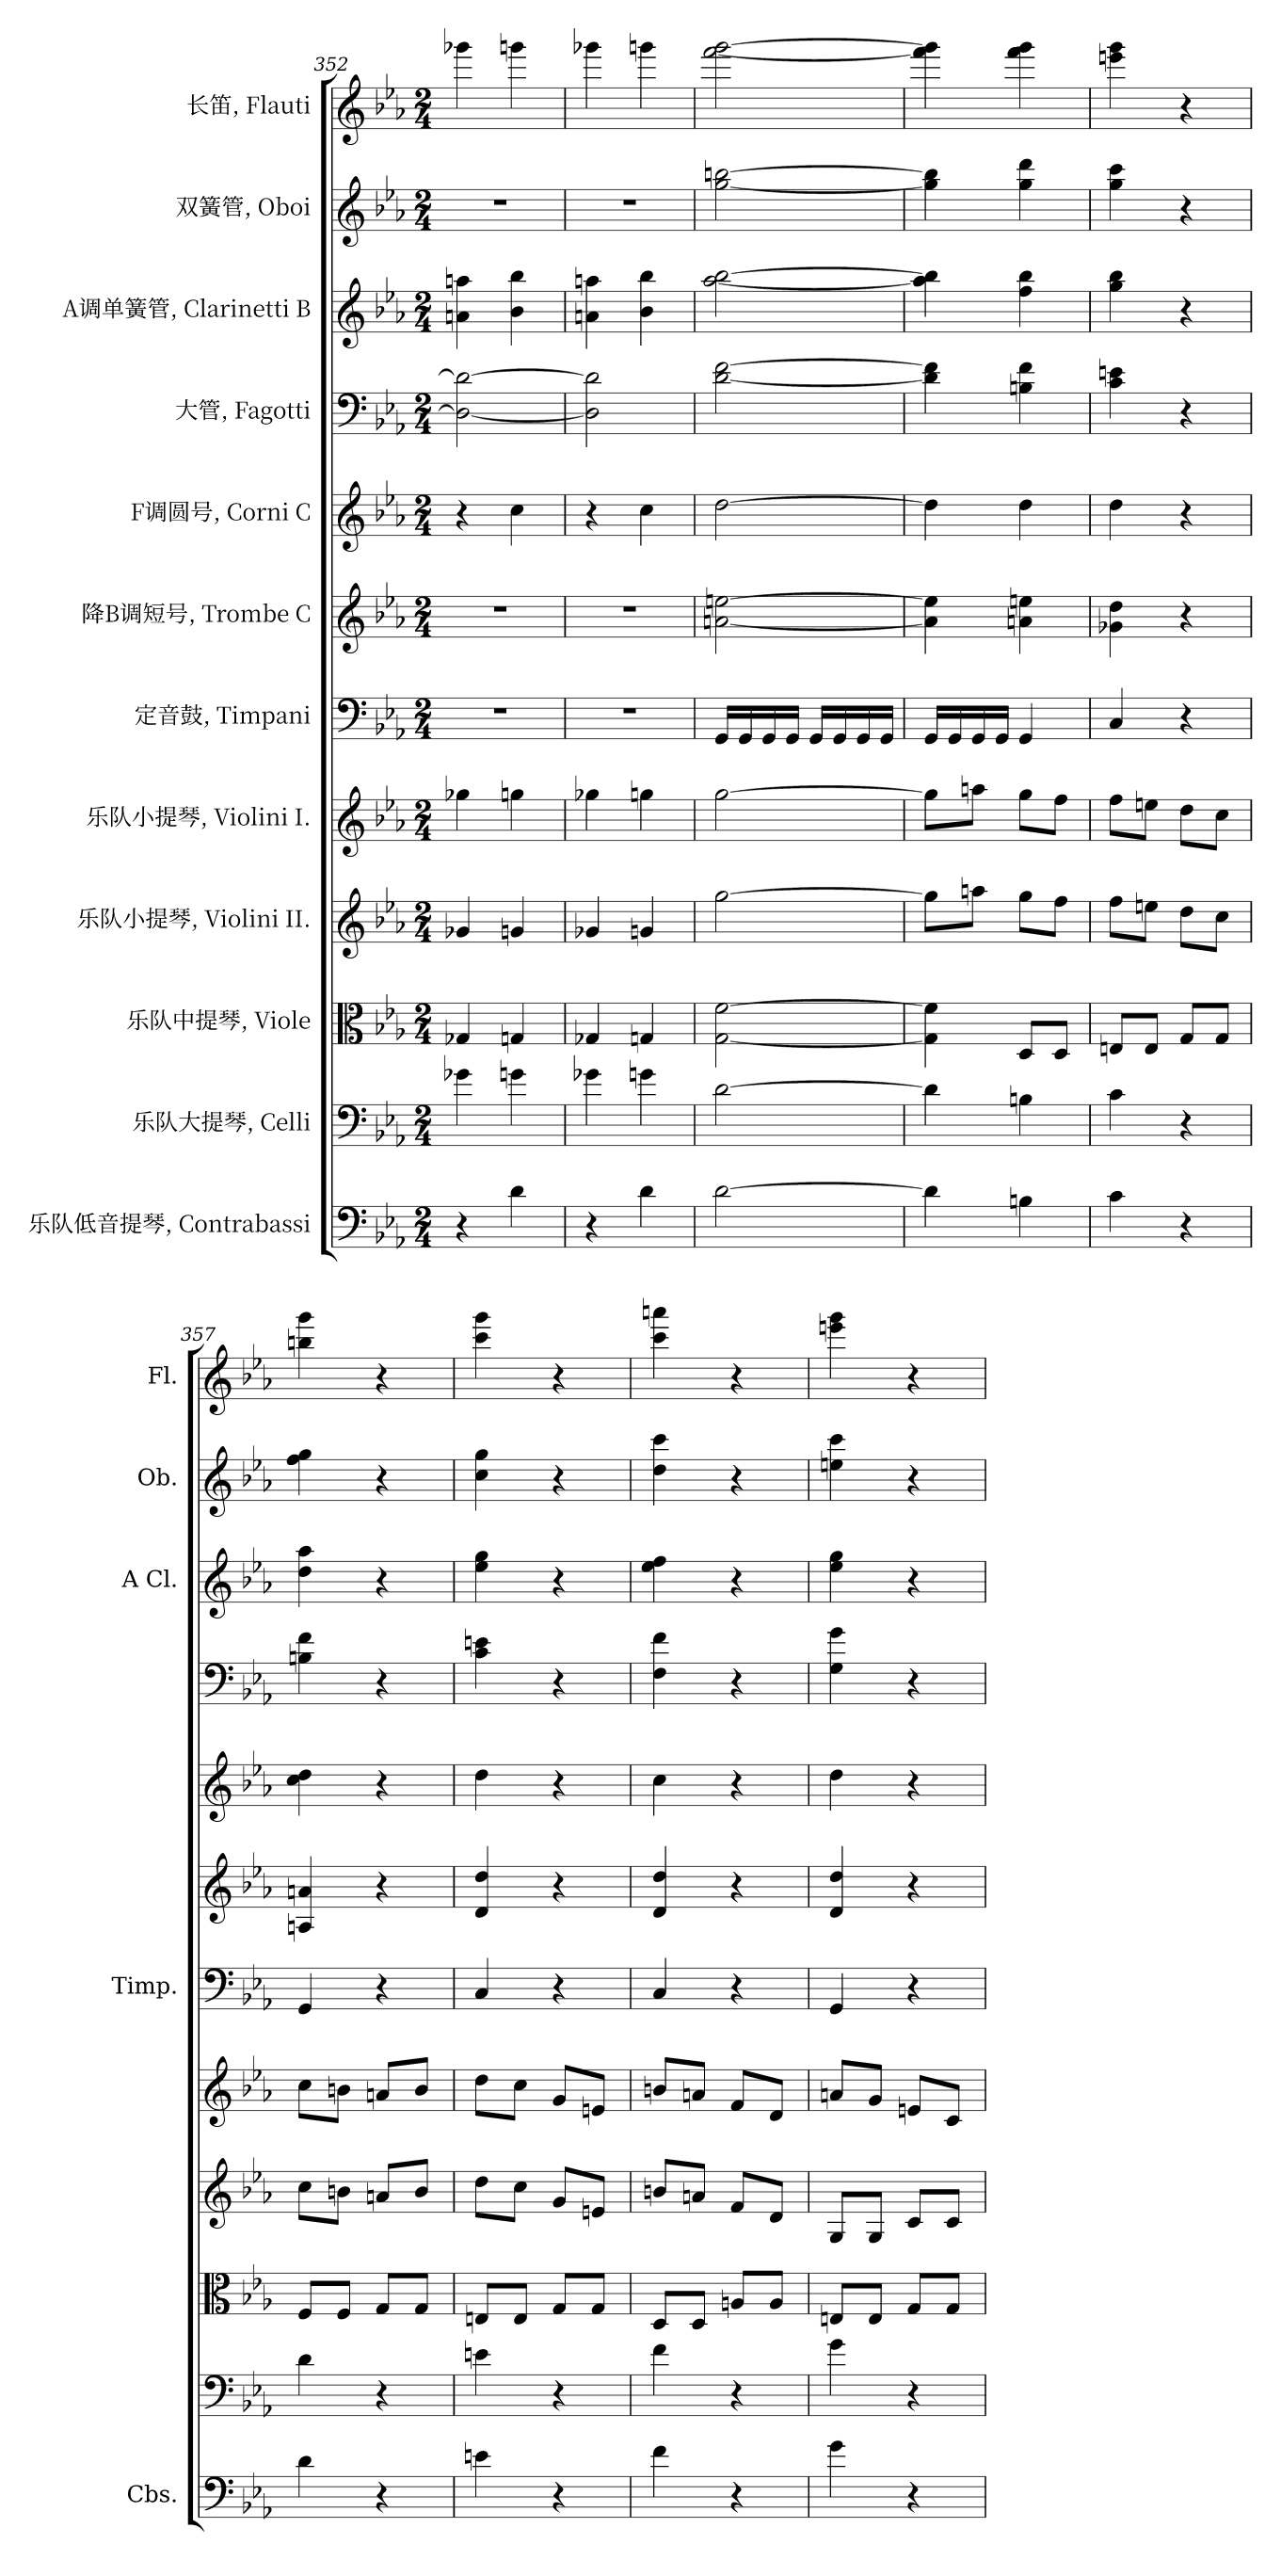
**kern	**kern	**kern	**kern	**kern	**kern	**kern	**kern	**kern	**kern	**kern	**kern
*part12	*part11	*part10	*part9	*part8	*part7	*part6	*part5	*part4	*part3	*part2	*part1
*staff12	*staff11	*staff10	*staff9	*staff8	*staff7	*staff6	*staff5	*staff4	*staff3	*staff2	*staff1
*I"乐队低音提琴, Contrabassi	*I"乐队大提琴, Celli	*I"乐队中提琴, Viole	*I"乐队小提琴, Violini II.	*I"乐队小提琴, Violini I.	*I"定音鼓, Timpani	*I"降B调短号, Trombe C	*I"F调圆号, Corni C	*I"大管, Fagotti	*I"A调单簧管, Clarinetti B	*I"双簧管, Oboi	*I"长笛, Flauti
*I'Cbs.	*	*	*	*	*I'Timp.	*	*	*	*I'A Cl.	*I'Ob.	*I'Fl.
*clefF4	*clefF4	*clefC3	*clefG2	*clefG2	*clefF4	*clefG2	*clefG2	*clefF4	*clefG2	*clefG2	*clefG2
*ITrd7c12	*	*	*	*	*	*ITrd1c2	*ITrd4c7	*	*ITrd2c3	*	*
*k[b-e-a-]	*k[b-e-a-]	*k[b-e-a-]	*k[b-e-a-]	*k[b-e-a-]	*k[b-e-a-]	*k[b-e-a-d-g-]	*k[b-e-a-d-]	*k[b-e-a-]	*k[]	*k[b-e-a-]	*k[b-e-a-]
*M2/4	*M2/4	*M2/4	*M2/4	*M2/4	*M2/4	*M2/4	*M2/4	*M2/4	*M2/4	*M2/4	*M2/4
=352	=352	=352	=352	=352	=352	=352	=352	=352	=352	=352	=352
4r	4g-X\	4G-X/	4g-X/	4gg-X\	2r	2r	4r	2D\_ 2d\_	4f#X\ 4ff#X\	2r	4ggg-X\
4D\	4gn\	4Gn/	4gn/	4ggn\	.	.	4f\	.	4g\ 4gg\	.	4gggn\
=353	=353	=353	=353	=353	=353	=353	=353	=353	=353	=353	=353
4r	4g-X\	4G-X/	4g-X/	4gg-X\	2r	2r	4r	2D\] 2d\]	4f#X\ 4ff#X\	2r	4ggg-X\
4D\	4gn\	4Gn/	4gn/	4ggn\	.	.	4f\	.	4g\ 4gg\	.	4gggn\
!!LO:PB:g=z
=354	=354	=354	=354	=354	=354	=354	=354	=354	=354	=354	=354
[2D\	[2d\	[2G\ [2f\	[2gg\	[2gg\	16GG/LL	[2gn\ [2ddn\	[2g\	[2d\ [2f\	[2ff\ [2gg\	[2gg\ [2bbn\	[2fff\ [2ggg\
.	.	.	.	.	16GG/	.	.	.	.	.	.
.	.	.	.	.	16GG/	.	.	.	.	.	.
.	.	.	.	.	16GG/JJ	.	.	.	.	.	.
.	.	.	.	.	16GG/LL	.	.	.	.	.	.
.	.	.	.	.	16GG/	.	.	.	.	.	.
.	.	.	.	.	16GG/	.	.	.	.	.	.
.	.	.	.	.	16GG/JJ	.	.	.	.	.	.
=355	=355	=355	=355	=355	=355	=355	=355	=355	=355	=355	=355
4D\]	4d\]	4G\] 4f\]	8gg\L]	8gg\L]	16GG/LL	4g\] 4dd\]	4g\]	4d\] 4f\]	4ff\] 4gg\]	4gg\] 4bb\]	4fff\] 4ggg\]
.	.	.	.	.	16GG/	.	.	.	.	.	.
.	.	.	8aan\J	8aan\J	16GG/	.	.	.	.	.	.
.	.	.	.	.	16GG/JJ	.	.	.	.	.	.
4BBn\	4Bn\	8D/L	8gg\L	8gg\L	4GG/	4gn\ 4ddn\	4g\	4Bn\ 4f\	4dd\ 4gg\	4gg\ 4ddd\	4fff\ 4ggg\
.	.	8D/J	8ff\J	8ff\J	.	.	.	.	.	.	.
=356	=356	=356	=356	=356	=356	=356	=356	=356	=356	=356	=356
4C\	4c\	8En/L	8ff\L	8ff\L	4C/	4f-X\ 4cc\	4g\	4c\ 4en\	4ee\ 4gg\	4gg\ 4ccc\	4eeen\ 4ggg\
.	.	8E/J	8een\J	8een\J	.	.	.	.	.	.	.
4r	4r	8G/L	8dd\L	8dd\L	4r	4r	4r	4r	4r	4r	4r
.	.	8G/J	8cc\J	8cc\J	.	.	.	.	.	.	.
=357	=357	=357	=357	=357	=357	=357	=357	=357	=357	=357	=357
4D\	4d\	8F/L	8cc\L	8cc\L	4GG/	4Gn/ 4gn/	4f\ 4g\	4Bn\ 4f\	4b\ 4ff\	4ff\ 4gg\	4bbn\ 4ggg\
.	.	8F/J	8bn\J	8bn\J	.	.	.	.	.	.	.
4r	4r	8G/L	8an/L	8an/L	4r	4r	4r	4r	4r	4r	4r
.	.	8G/J	8b/J	8b/J	.	.	.	.	.	.	.
=358	=358	=358	=358	=358	=358	=358	=358	=358	=358	=358	=358
4En\	4en\	8En/L	8dd\L	8dd\L	4C/	4c/ 4cc/	4g\	4c\ 4en\	4cc\ 4ee\	4cc\ 4gg\	4ccc\ 4ggg\
.	.	8E/J	8cc\J	8cc\J	.	.	.	.	.	.	.
4r	4r	8G/L	8g/L	8g/L	4r	4r	4r	4r	4r	4r	4r
.	.	8G/J	8en/J	8en/J	.	.	.	.	.	.	.
=359	=359	=359	=359	=359	=359	=359	=359	=359	=359	=359	=359
4F\	4f\	8D/L	8bn/L	8bn/L	4C/	4c/ 4cc/	4f\	4F\ 4f\	4cc\ 4dd\	4dd\ 4ccc\	4ccc\ 4aaan\
.	.	8D/J	8an/J	8an/J	.	.	.	.	.	.	.
4r	4r	8An/L	8f/L	8f/L	4r	4r	4r	4r	4r	4r	4r
.	.	8A/J	8d/J	8d/J	.	.	.	.	.	.	.
!!LO:PB:g=z
=360	=360	=360	=360	=360	=360	=360	=360	=360	=360	=360	=360
4G\	4g\	8En/L	8G/L	8an/L	4GG/	4c/ 4cc/	4g\	4G\ 4g\	4cc\ 4ee\	4een\ 4ccc\	4eeen\ 4ggg\
.	.	8E/J	8G/J	8g/J	.	.	.	.	.	.	.
4r	4r	8G/L	8c/L	8en/L	4r	4r	4r	4r	4r	4r	4r
.	.	8G/J	8c/J	8c/J	.	.	.	.	.	.	.
=	=	=	=	=	=	=	=	=	=	=	=
*-	*-	*-	*-	*-	*-	*-	*-	*-	*-	*-	*-
